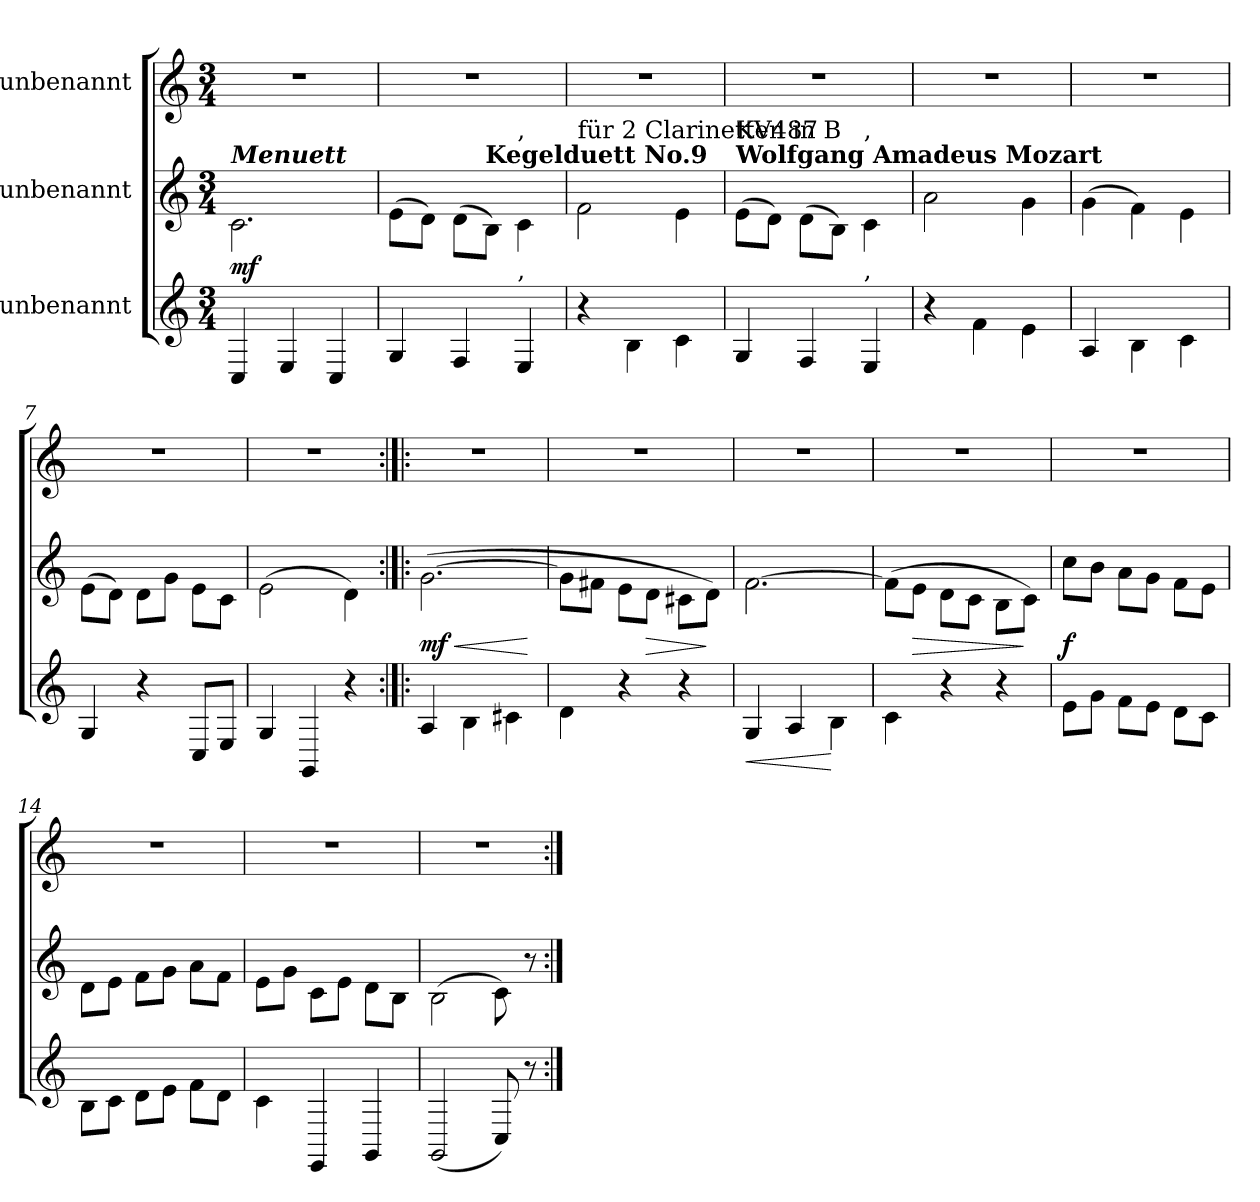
**kern	**dynam	**kern	**dynam	**kern
*part3	*part3	*part2	*part2	*part1
*staff3	*staff3	*staff2	*staff2	*staff1
*I"unbenannt	*	*I"unbenannt	*	*I"unbenannt
*clefG2	*	*clefG2	*	*clefG2
*ITrd-7c-12	*	*ITrd-7c-12	*	*ITrd-7c-12
*k[]	*	*k[]	*	*k[]
*M3/4	*	*M3/4	*	*M3/4
=1	=1	=1	=1	=1
!	!	!LO:TX:a:Bi:t=Menuett	!	!
!	!	!	!LO:DY:b	!
4c/	.	2.cc\	mf	2.r
4e/	.	.	.	.
4c/	.	.	.	.
=2	=2	=2	=2	=2
4g/	.	(8ee\L	.	2.r
.	.	8dd\J)	.	.
4f/	.	(8dd\L	.	.
!	!	!LO:TX:a:B:t=Kegelduett No.9	!	!
.	.	8b\J)	.	.
!	!	!LO:TX:a:t=,	!	!
!LO:TX:a:t=,	!	!	!	!
4e/	.	4cc\	.	.
=3	=3	=3	=3	=3
!	!	!LO:TX:a:t=für 2 Clarinetten in B	!	!
4r	.	2ff\	.	2.r
4b\	.	.	.	.
4cc\	.	4ee\	.	.
=4	=4	=4	=4	=4
!	!	!LO:TX:a:B:t=Wolfgang Amadeus Mozart	!	!
!	!	!LO:TX:a:t=KV487	!	!
4g/	.	(8ee\L	.	2.r
.	.	8dd\J)	.	.
4f/	.	(8dd\L	.	.
.	.	8b\J)	.	.
!	!	!LO:TX:a:t=,	!	!
!LO:TX:a:t=,	!	!	!	!
4e/	.	4cc\	.	.
!!LO:LB:g=z
=5	=5	=5	=5	=5
4r	.	2aa\	.	2.r
4ff\	.	.	.	.
4ee\	.	4gg\	.	.
=6	=6	=6	=6	=6
4a/	.	(4gg\	.	2.r
4b\	.	4ff\)	.	.
4cc\	.	4ee\	.	.
=7	=7	=7	=7	=7
4g/	.	(8ee\L	.	2.r
.	.	8dd\J)	.	.
4r	.	8dd\L	.	.
.	.	8gg\J	.	.
8c/L	.	8ee\L	.	.
8e/J	.	8cc\J	.	.
=8	=8	=8	=8	=8
4g/	.	(2ee\	.	2.r
4G/	.	.	.	.
4r	.	4dd\)	.	.
!!LO:LB:g=z
=9:|!|:	=9:|!|:	=9:|!|:	=9:|!|:	=9:|!|:
!	!	!	!LO:HP:b	!
!	!	!	!LO:DY:n=1:b	!
4a/	.	([2.gg\	< mf	2.r
4b\	.	.	.	.
4cc#X\	.	.	.	.
.	.	.	[	.
=10	=10	=10	=10	=10
4dd\	.	8gg\L]	.	2.r
.	.	8ff#X\J	.	.
4r	.	8ee\L	.	.
!	!	!	!LO:HP:b	!
.	.	8dd\J	>	.
4r	.	8cc#X\L	.	.
.	.	8dd\J)	]	.
=11	=11	=11	=11	=11
!	!LO:HP:b	!	!	!
4g/	<	[2.ff\	.	2.r
4a/	.	.	.	.
4b\	[	.	.	.
=12	=12	=12	=12	=12
4cc\	.	(8ff\L]	.	2.r
!	!	!	!LO:HP:b	!
.	.	8ee\J	>	.
4r	.	8dd\L	.	.
.	.	8cc\J	.	.
4r	.	8b\L	.	.
.	.	8cc\J)	]	.
!!LO:PB:g=z
=13	=13	=13	=13	=13
!	!	!	!LO:DY:b	!
8ee\L	.	8ccc\L	f	2.r
8gg\J	.	8bb\J	.	.
8ff\L	.	8aa\L	.	.
8ee\J	.	8gg\J	.	.
8dd\L	.	8ff\L	.	.
8cc\J	.	8ee\J	.	.
=14	=14	=14	=14	=14
8b\L	.	8dd\L	.	2.r
8cc\J	.	8ee\J	.	.
8dd\L	.	8ff\L	.	.
8ee\J	.	8gg\J	.	.
8ff\L	.	8aa\L	.	.
8dd\J	.	8ff\J	.	.
=15	=15	=15	=15	=15
4cc\	.	8ee\L	.	2.r
.	.	8gg\J	.	.
4E/	.	8cc\L	.	.
.	.	8ee\J	.	.
4G/	.	8dd\L	.	.
.	.	8b\J	.	.
=16	=16	=16	=16	=16
(2G/	.	(2b\	.	2.r
8c/)	.	8cc\)	.	.
8r	.	8r	.	.
=:|!	=:|!	=:|!	=:|!	=:|!
*-	*-	*-	*-	*-
